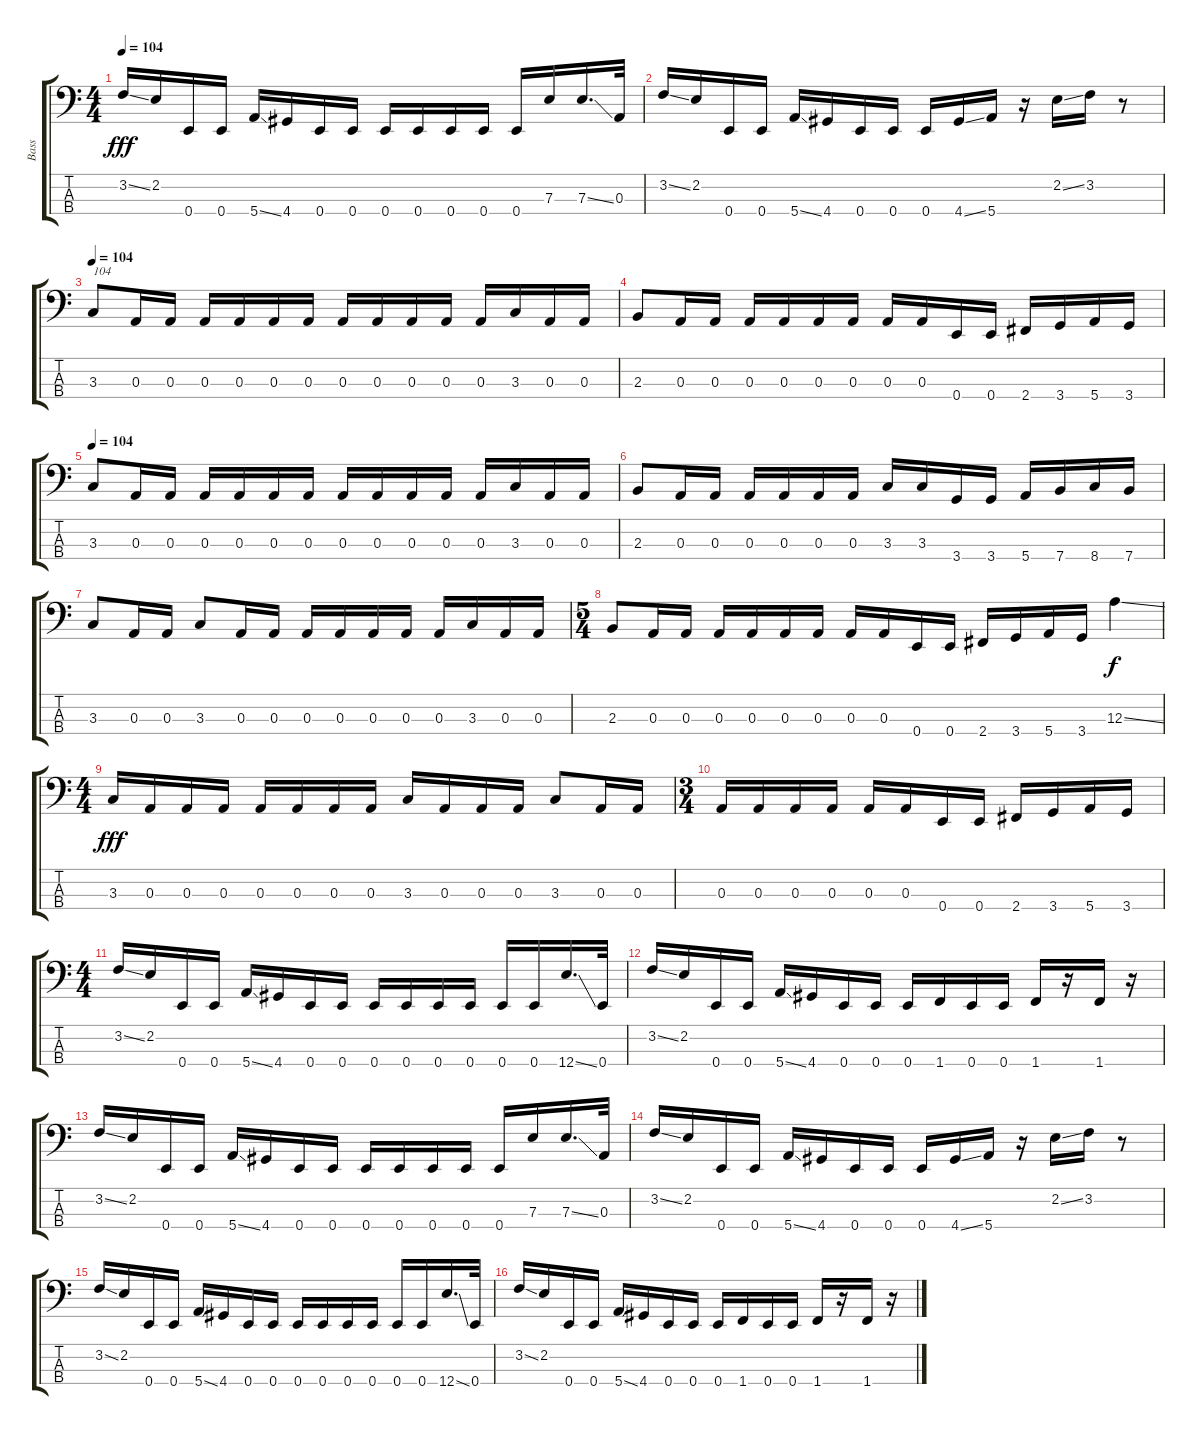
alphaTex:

\track ("Bass" "Bass") {instrument electricbasspick}
\staff {score tabs}
\tuning (G2 D2 A1 E1) {hide}
\ts (4 4)
\tempo 104
\clef f4
\ks c
3.2{ss}.16{dy fff} 2.2.16 0.4.16 0.4.16 5.4{ss}.16 4.4.16 0.4.16 0.4.16 0.4.16 0.4.16 0.4.16 0.4.16 0.4.16 7.3.16 7.3{ss}.16{d} 0.3.32 |
3.2{ss}.16 2.2.16 0.4.16 0.4.16 5.4{ss}.16 4.4.16 0.4.16 0.4.16 0.4.16 4.4{ss}.16 5.4.16 r.16 2.2{ss}.16 3.2.16 r.8 |
\tempo 104
3.3.8{txt "104" instrument electricbasspick} 0.3.16 0.3.16 0.3.16 0.3.16 0.3.16 0.3.16 0.3.16 0.3.16 0.3.16 0.3.16 0.3.16 3.3.16 0.3.16 0.3.16 |
2.3.8 0.3.16 0.3.16 0.3.16 0.3.16 0.3.16 0.3.16 0.3.16 0.3.16 0.4.16 0.4.16 2.4.16 3.4.16 5.4.16 3.4.16 |
\tempo 104
3.3.8 0.3.16 0.3.16 0.3.16 0.3.16 0.3.16 0.3.16 0.3.16 0.3.16 0.3.16 0.3.16 0.3.16 3.3.16 0.3.16 0.3.16 |
2.3.8 0.3.16 0.3.16 0.3.16 0.3.16 0.3.16 0.3.16 3.3.16 3.3.16 3.4.16 3.4.16 5.4.16 7.4.16 8.4.16 7.4.16 |
3.3.8 0.3.16 0.3.16 3.3.8 0.3.16 0.3.16 0.3.16 0.3.16 0.3.16 0.3.16 0.3.16 3.3.16 0.3.16 0.3.16 |
\ts (5 4)
2.3.8 0.3.16 0.3.16 0.3.16 0.3.16 0.3.16 0.3.16 0.3.16 0.3.16 0.4.16 0.4.16 2.4.16 3.4.16 5.4.16 3.4.16 12.3{ss}.4{dy f} |
\ts (4 4)
3.3.16{dy fff} 0.3.16 0.3.16 0.3.16 0.3.16 0.3.16 0.3.16 0.3.16 3.3.16 0.3.16 0.3.16 0.3.16 3.3.8 0.3.16 0.3.16 |
\ts (3 4)
0.3.16 0.3.16 0.3.16 0.3.16 0.3.16 0.3.16 0.4.16 0.4.16 2.4.16 3.4.16 5.4.16 3.4.16 |
\ts (4 4)
3.2{ss}.16 2.2.16 0.4.16 0.4.16 5.4{ss}.16 4.4.16 0.4.16 0.4.16 0.4.16 0.4.16 0.4.16 0.4.16 0.4.16 0.4.16 12.4{ss}.16{d} 0.4.32 |
3.2{ss}.16 2.2.16 0.4.16 0.4.16 5.4{ss}.16 4.4.16 0.4.16 0.4.16 0.4.16 1.4.16 0.4.16 0.4.16 1.4.16 r.16 1.4.16 r.16 |
3.2{ss}.16 2.2.16 0.4.16 0.4.16 5.4{ss}.16 4.4.16 0.4.16 0.4.16 0.4.16 0.4.16 0.4.16 0.4.16 0.4.16 7.3.16 7.3{ss}.16{d} 0.3.32 |
3.2{ss}.16 2.2.16 0.4.16 0.4.16 5.4{ss}.16 4.4.16 0.4.16 0.4.16 0.4.16 4.4{ss}.16 5.4.16 r.16 2.2{ss}.16 3.2.16 r.8 |
3.2{ss}.16 2.2.16 0.4.16 0.4.16 5.4{ss}.16 4.4.16 0.4.16 0.4.16 0.4.16 0.4.16 0.4.16 0.4.16 0.4.16 0.4.16 12.4{ss}.16{d} 0.4.32 |
3.2{ss}.16 2.2.16 0.4.16 0.4.16 5.4{ss}.16 4.4.16 0.4.16 0.4.16 0.4.16 1.4.16 0.4.16 0.4.16 1.4.16 r.16 1.4.16 r.16
